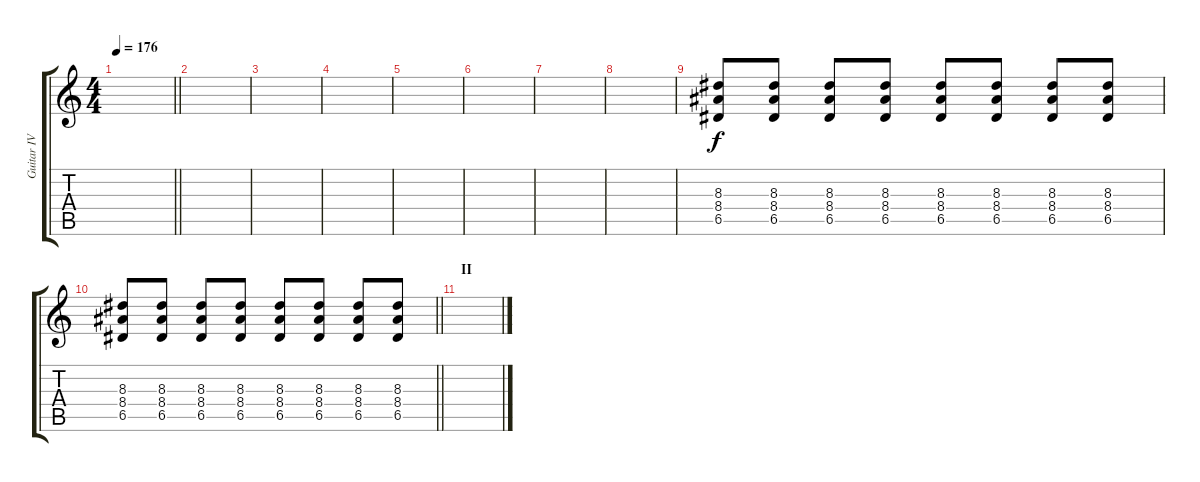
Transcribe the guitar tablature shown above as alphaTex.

\track ("Guitar IV Volume Lower" "Guitar IV ") {instrument distortionguitar}
\staff {score tabs}
\tuning (E4 B3 G3 D3 A2 D2) {hide}
\ts (4 4)
\tempo 176
\clef g2
\barLineRight lightlight
\ks c
|
|
|
|
|
|
|
|
(8.3 8.4 6.5).8 (8.3 8.4 6.5).8 (8.3 8.4 6.5).8 (8.3 8.4 6.5).8 (8.3 8.4 6.5).8 (8.3 8.4 6.5).8 (8.3 8.4 6.5).8 (8.3 8.4 6.5).8 |
\barLineRight lightlight
(8.3 8.4 6.5).8 (8.3 8.4 6.5).8 (8.3 8.4 6.5).8 (8.3 8.4 6.5).8 (8.3 8.4 6.5).8 (8.3 8.4 6.5).8 (8.3 8.4 6.5).8 (8.3 8.4 6.5).8 |
\section ("" "II")
